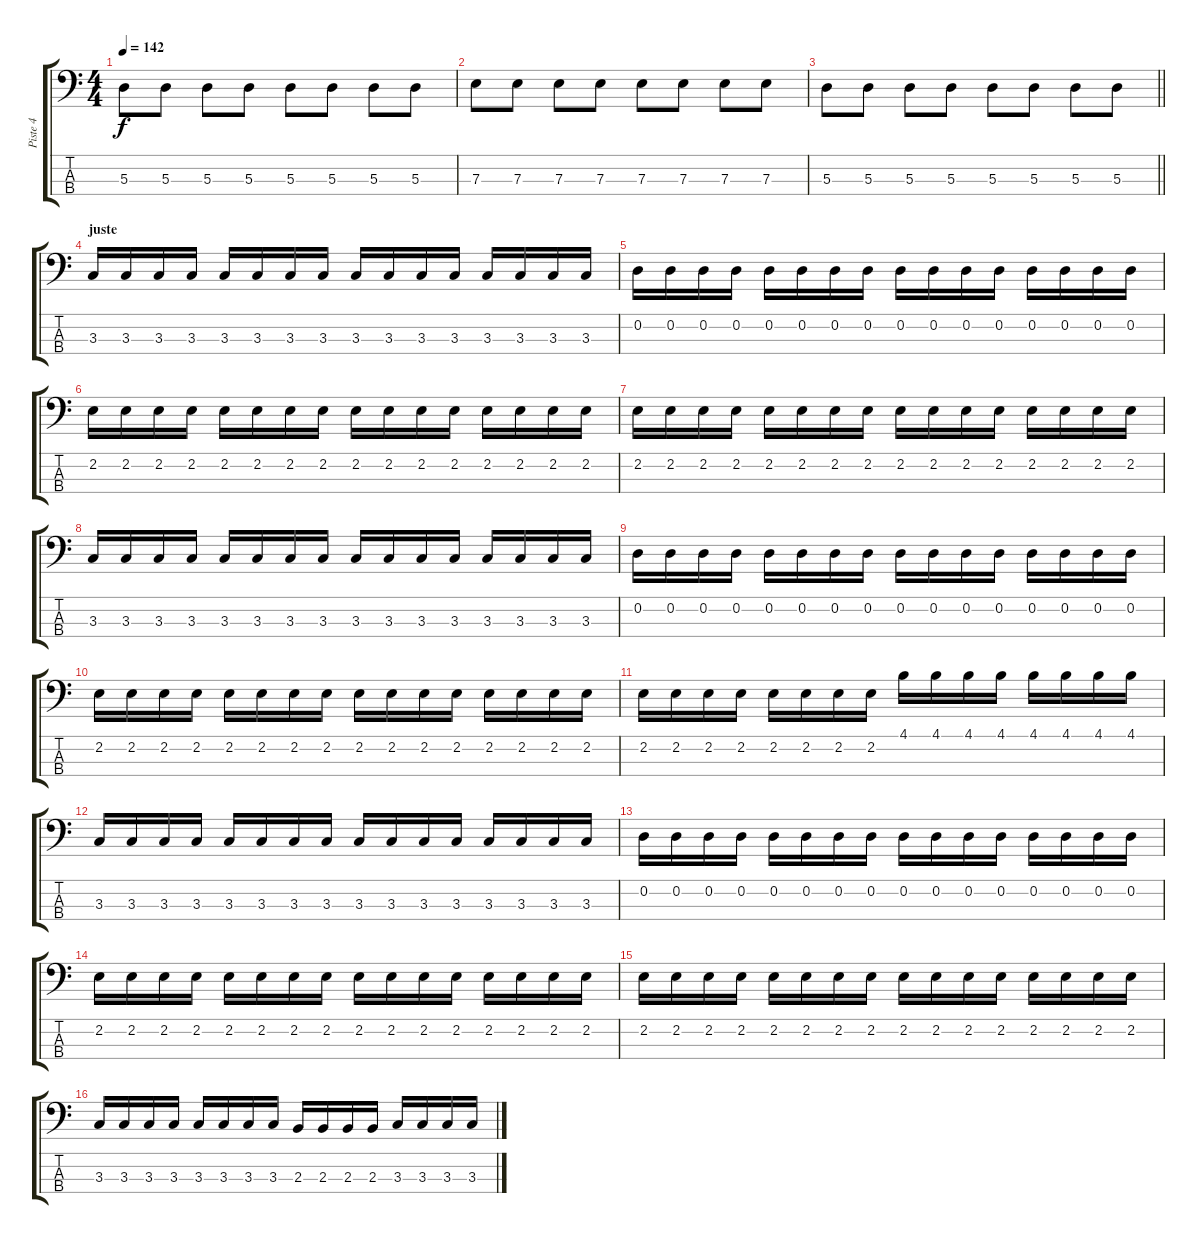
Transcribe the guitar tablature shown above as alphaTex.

\track ("Piste 4" "Piste 4") {instrument electricbassfinger}
\staff {score tabs}
\tuning (G2 D2 A1 E1) {hide}
\ts (4 4)
\tempo 142
\clef f4
\ks c
5.3.8{dy f} 5.3.8 5.3.8 5.3.8 5.3.8 5.3.8 5.3.8 5.3.8 |
7.3.8 7.3.8 7.3.8 7.3.8 7.3.8 7.3.8 7.3.8 7.3.8 |
\barLineRight lightlight
5.3.8 5.3.8 5.3.8 5.3.8 5.3.8 5.3.8 5.3.8 5.3.8 |
\section ("" "juste")
3.3.16 3.3.16 3.3.16 3.3.16 3.3.16 3.3.16 3.3.16 3.3.16 3.3.16 3.3.16 3.3.16 3.3.16 3.3.16 3.3.16 3.3.16 3.3.16 |
0.2.16 0.2.16 0.2.16 0.2.16 0.2.16 0.2.16 0.2.16 0.2.16 0.2.16 0.2.16 0.2.16 0.2.16 0.2.16 0.2.16 0.2.16 0.2.16 |
2.2.16 2.2.16 2.2.16 2.2.16 2.2.16 2.2.16 2.2.16 2.2.16 2.2.16 2.2.16 2.2.16 2.2.16 2.2.16 2.2.16 2.2.16 2.2.16 |
2.2.16 2.2.16 2.2.16 2.2.16 2.2.16 2.2.16 2.2.16 2.2.16 2.2.16 2.2.16 2.2.16 2.2.16 2.2.16 2.2.16 2.2.16 2.2.16 |
3.3.16 3.3.16 3.3.16 3.3.16 3.3.16 3.3.16 3.3.16 3.3.16 3.3.16 3.3.16 3.3.16 3.3.16 3.3.16 3.3.16 3.3.16 3.3.16 |
0.2.16 0.2.16 0.2.16 0.2.16 0.2.16 0.2.16 0.2.16 0.2.16 0.2.16 0.2.16 0.2.16 0.2.16 0.2.16 0.2.16 0.2.16 0.2.16 |
2.2.16 2.2.16 2.2.16 2.2.16 2.2.16 2.2.16 2.2.16 2.2.16 2.2.16 2.2.16 2.2.16 2.2.16 2.2.16 2.2.16 2.2.16 2.2.16 |
2.2.16 2.2.16 2.2.16 2.2.16 2.2.16 2.2.16 2.2.16 2.2.16 4.1.16 4.1.16 4.1.16 4.1.16 4.1.16 4.1.16 4.1.16 4.1.16 |
3.3.16 3.3.16 3.3.16 3.3.16 3.3.16 3.3.16 3.3.16 3.3.16 3.3.16 3.3.16 3.3.16 3.3.16 3.3.16 3.3.16 3.3.16 3.3.16 |
0.2.16 0.2.16 0.2.16 0.2.16 0.2.16 0.2.16 0.2.16 0.2.16 0.2.16 0.2.16 0.2.16 0.2.16 0.2.16 0.2.16 0.2.16 0.2.16 |
2.2.16 2.2.16 2.2.16 2.2.16 2.2.16 2.2.16 2.2.16 2.2.16 2.2.16 2.2.16 2.2.16 2.2.16 2.2.16 2.2.16 2.2.16 2.2.16 |
2.2.16 2.2.16 2.2.16 2.2.16 2.2.16 2.2.16 2.2.16 2.2.16 2.2.16 2.2.16 2.2.16 2.2.16 2.2.16 2.2.16 2.2.16 2.2.16 |
3.3.16 3.3.16 3.3.16 3.3.16 3.3.16 3.3.16 3.3.16 3.3.16 2.3.16 2.3.16 2.3.16 2.3.16 3.3.16 3.3.16 3.3.16 3.3.16
